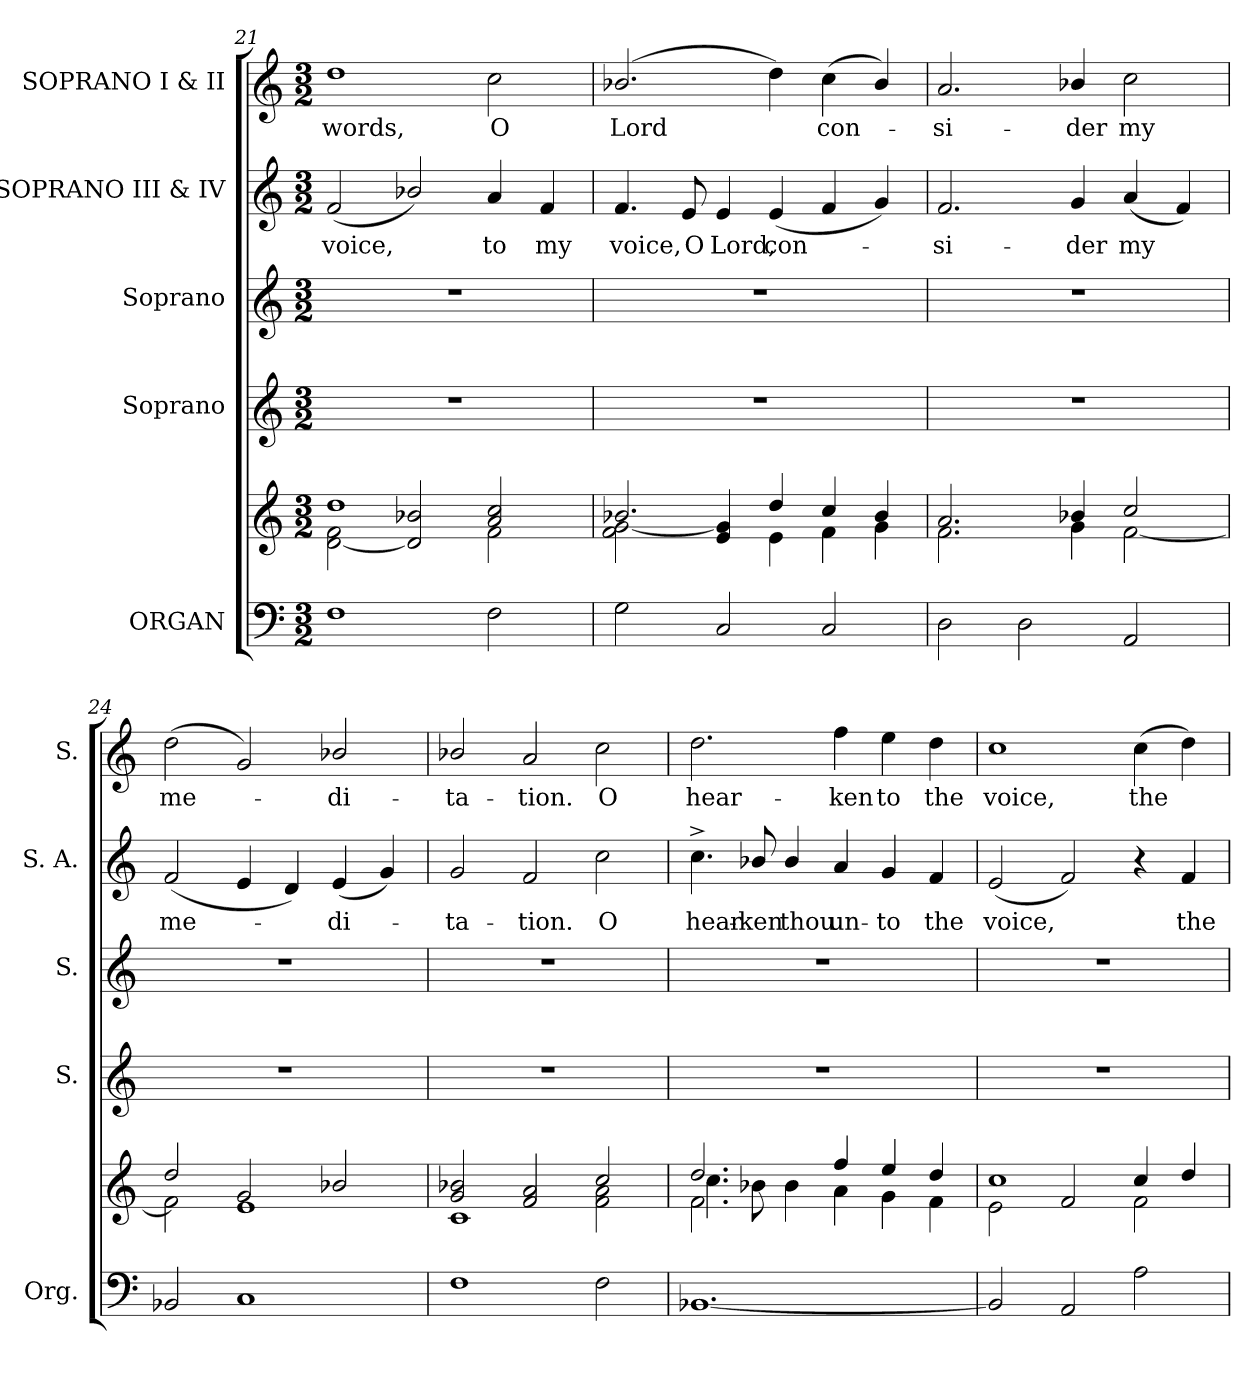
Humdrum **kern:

**kern	**kern	**kern	**kern	**kern	**text	**kern	**text
*part5	*part5	*part4	*part3	*part2	*part2	*part1	*part1
*staff6	*staff5	*staff4	*staff3	*staff2	*staff2	*staff1	*staff1
*I"ORGAN	*	*I"Soprano	*I"Soprano	*I"SOPRANO III & IV	*	*I"SOPRANO I & II	*
*I'Org.	*	*I'S.	*I'S.	*I'S. A.	*	*I'S.	*
!!LO:LB:g=z
*clefF4	*clefG2	*clefG2	*clefG2	*clefG2	*	*clefG2	*
*k[]	*k[]	*k[]	*k[]	*k[]	*	*k[]	*
*C:	*C:	*C:	*C:	*C:	*	*C:	*
*M3/2	*M3/2	*M3/2	*M3/2	*M3/2	*	*M3/2	*
=21	=21	=21	=21	=21	=21	=21	=21
*	*^	*	*	*	*	*	*
!	!	!	!LO:N:vis=1	!LO:N:vis=1	!	!	!	!
!	!	!	!	!	!	!LO:LY:b:color=#000000	!	!
!	!	!	!	!	!	!	!	!LO:LY:b:color=#000000
1Fi	1ddi	[2di\ 2fi	1.r	1.r	(2fi/	voice,	1ddi	words,
.	.	2di/] 2b-i	.	.	2b-i/)	.	.	.
!	!	!	!	!	!	!LO:LY:b:color=#000000	!	!
!	!	!	!	!	!	!	!	!LO:LY:b:color=#000000
2Fi\	2ai/ 2cci	2fi\	.	.	4ai/	to	2cci\	O
!	!	!	!	!	!	!LO:LY:b:color=#000000	!	!
.	.	.	.	.	4fi/	my	.	.
=22	=22	=22	=22	=22	=22	=22	=22	=22
!	!	!	!LO:N:vis=1	!LO:N:vis=1	!	!	!	!
!	!	!	!	!	!	!LO:LY:b:color=#000000	!	!
!	!	!	!	!	!	!	!	!LO:LY:b:color=#000000
2Gi\	2.b-i/	2fi\ [2gi	1.r	1.r	4.fi/	voice,	(2.b-i/	Lord
!	!	!	!	!	!	!LO:LY:b:color=#000000	!	!
.	.	.	.	.	8ei/	O	.	.
!	!	!	!	!	!	!LO:LY:b:color=#000000	!	!
2Ci/	.	4ei/ 4gi]	.	.	4ei/	Lord,	.	.
!	!	!	!	!	!	!LO:LY:b:color=#000000	!	!
.	4ddi/	4ei\	.	.	(4ei/	con-	4ddi\)	.
!	!	!	!	!	!	!	!	!LO:LY:b:color=#000000
2Ci/	4cci/	4fi\	.	.	4fi/	.	(4cci\	con-
.	4b-i/	4gi\	.	.	4gi/)	.	4b-i/)	.
=23	=23	=23	=23	=23	=23	=23	=23	=23
!	!	!	!LO:N:vis=1	!LO:N:vis=1	!	!	!	!
!	!	!	!	!	!	!LO:LY:b:color=#000000	!	!
!	!	!	!	!	!	!	!	!LO:LY:b:color=#000000
2Di\	2.ai/	2.fi\	1.r	1.r	2.fi/	-si-	2.ai/	-si-
2Di\	.	.	.	.	.	.	.	.
!	!	!	!	!	!	!LO:LY:b:color=#000000	!	!
!	!	!	!	!	!	!	!	!LO:LY:b:color=#000000
.	4b-i/	4gi\	.	.	4gi/	-der	4b-i/	-der
!	!	!	!	!	!	!LO:LY:b:color=#000000	!	!
!	!	!	!	!	!	!	!	!LO:LY:b:color=#000000
2AAi/	2cci/	[2fi\	.	.	(4ai/	my	2cci\	my
.	.	.	.	.	4fi/)	.	.	.
=24	=24	=24	=24	=24	=24	=24	=24	=24
!	!	!	!LO:N:vis=1	!LO:N:vis=1	!	!	!	!
!	!	!	!	!	!	!LO:LY:b:color=#000000	!	!
!	!	!	!	!	!	!	!	!LO:LY:b:color=#000000
2BB-i/	2ddi/	2fi\]	1.r	1.r	(2fi/	me-	(2ddi\	me-
1Ci	2gi/	1ei	.	.	4ei/	.	2gi/)	.
.	.	.	.	.	4di/)	.	.	.
!	!	!	!	!	!	!LO:LY:b:color=#000000	!	!
!	!	!	!	!	!	!	!	!LO:LY:b:color=#000000
.	2b-i/	.	.	.	(4ei/	-di-	2b-i/	-di-
.	.	.	.	.	4gi/)	.	.	.
=25	=25	=25	=25	=25	=25	=25	=25	=25
!	!	!	!LO:N:vis=1	!LO:N:vis=1	!	!	!	!
!	!	!	!	!	!	!LO:LY:b:color=#000000	!	!
!	!	!	!	!	!	!	!	!LO:LY:b:color=#000000
1Fi	2gi/ 2b-i	1ci	1.r	1.r	2gi/	-ta-	2b-i/	-ta-
!	!	!	!	!	!	!LO:LY:b:color=#000000	!	!
!	!	!	!	!	!	!	!	!LO:LY:b:color=#000000
.	2fi/ 2ai	.	.	.	2fi/	-tion.	2ai/	-tion.
!	!	!	!	!	!	!LO:LY:b:color=#000000	!	!
!	!	!	!	!	!	!	!	!LO:LY:b:color=#000000
2Fi\	2cci/	2fi\ 2ai	.	.	2cci\	O	2cci\	O
!!LO:LB:g=z
=26	=26	=26	=26	=26	=26	=26	=26	=26
*	*	*^	*	*	*	*	*	*
!	!	!	!	!LO:N:vis=1	!LO:N:vis=1	!	!	!	!
!	!	!	!	!	!	!	!LO:LY:b:color=#000000	!	!
!	!	!	!	!	!	!	!	!	!LO:LY:b:color=#000000
[1.BB-i	2.ddi/	2.fi\	4.cci\	1.r	1.r	4.cc^i\	hear-	2.ddi\	hear-
!	!	!	!	!	!	!	!LO:LY:b:color=#000000	!	!
.	.	.	8b-i\	.	.	8b-i/	-ken	.	.
!	!	!	!	!	!	!	!LO:LY:b:color=#000000	!	!
.	.	.	4b-i\	.	.	4b-i/	thou	.	.
!	!	!	!	!	!	!	!LO:LY:b:color=#000000	!	!
!	!	!	!	!	!	!	!	!	!LO:LY:b:color=#000000
.	4ffi/	4ai\	2.ryy	.	.	4ai/	un-	4ffi\	-ken
!	!	!	!	!	!	!	!LO:LY:b:color=#000000	!	!
!	!	!	!	!	!	!	!	!	!LO:LY:b:color=#000000
.	4eei/	4gi\	.	.	.	4gi/	-to	4eei\	to
!	!	!	!	!	!	!	!LO:LY:b:color=#000000	!	!
!	!	!	!	!	!	!	!	!	!LO:LY:b:color=#000000
.	4ddi/	4fi\	.	.	.	4fi/	the	4ddi\	the
*	*	*v	*v	*	*	*	*	*	*
=27	=27	=27	=27	=27	=27	=27	=27	=27
!	!	!	!LO:N:vis=1	!LO:N:vis=1	!	!	!	!
!	!	!	!	!	!	!LO:LY:b:color=#000000	!	!
!	!	!	!	!	!	!	!	!LO:LY:b:color=#000000
2BB-i/]	1cci	2ei\	1.r	1.r	(2ei/	voice,	1cci	voice,
2AAi/	.	2fi/	.	.	2fi/)	.	.	.
!	!	!	!	!	!	!	!	!LO:LY:b:color=#000000
2Ai\	4cci/	2fi\	.	.	4r	.	(4cci\	the
!	!	!	!	!	!	!LO:LY:b:color=#000000	!	!
.	4ddi/	.	.	.	4fi/	the	4ddi\)	.
*	*v	*v	*	*	*	*	*	*
=	=	=	=	=	=	=	=
*-	*-	*-	*-	*-	*-	*-	*-
